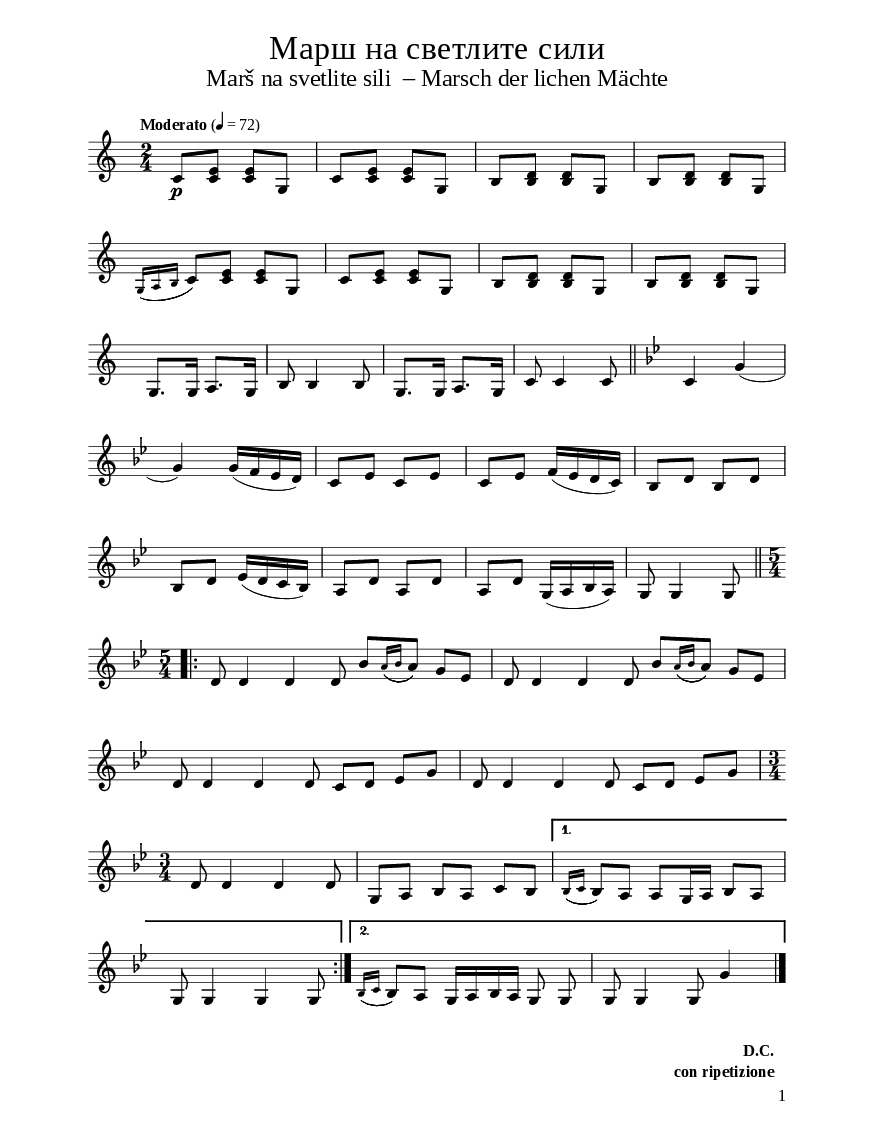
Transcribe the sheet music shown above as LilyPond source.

\version "2.24.1"

% include paper part and global functions
\include "include/globals.ily"
\bookpart {
  \label #'ref162
  \tocItem \markup "Марш на светлите сили – Marš na svetlite sili"
  \paper {
    % the system system spacing is custom here so do not include bookpart-paper.ily
    print-all-headers = ##t
    print-page-number = ##t
    print-first-page-number = ##t

    % put page numbers on the bottom
    oddHeaderMarkup = \markup ""
    evenHeaderMarkup = \markup ""
    oddFooterMarkup = \markup
    \fill-line {
      ""
      \if \should-print-page-number \fromproperty #'page:page-number-string
    }
    evenFooterMarkup = \markup
    \fill-line {
      \if \should-print-page-number \fromproperty #'page:page-number-string
      ""
    }

    left-margin = 1.5\cm
    right-margin = 1.5\cm
    top-margin = 1.6\cm
    bottom-margin = 1.2\cm
    ragged-bottom = ##t % do not spread the staves to fill the whole vertical space

    % change distance between staves
    system-system-spacing =
    #'((basic-distance . 10)
       (minimum-distance . 6)
       (padding . 1)
       (stretchability . 10))
  }

  \header {
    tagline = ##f
  }

  \score {
    \include "include/score-layout.ily"
    \new Voice \absolute {
      \clef treble
      \key c \major
      \time 2/4
      \tempoFunc "Moderato" 4 "72"
      \autoBeamOff
      c'8 \p [<e'
      c'>8]   <e'
      c'>8  [g8] | % 2
      c'8  [<e'
      c'>8]  <e'
      c'>8  [g8] | % 3
      b8  [<d'
      b>8]   <d'
      b>8 [g8] | % 4
      b8  [<d'
      b>8] <d'
      b>8 [g8] \break | % 5
      \acciaccatura { g16 [( a16 b16 ]} c'8 ) [<e'
      c'>8] <e'
      c'>8 [g8] | % 6
      c'8 [<e'
      c'>8]  <e'
      c'>8  [g8] | % 7
      b8 [<d'
      b>8] <d'
      b>8 [g8] | % 8
      b8 [ <d'
      b>8] <d'
      b>8 [g8] \break | % 9
      g8. [g16] a8. [g16] |
      b8 b4 b8 | % 11
      g8. [g16] a8. [g16] | % 12
      c'8 c'4 c'8 \bar "||"
      \key g \minor c'4 g'4 ( \break | % 14
      g'4 ) g'16 [( f'16 es'16 d'16 )] | % 15
      c'8 [es'8] c'8 [es'8] | % 16
      c'8 [es'8] f'16 [( es'16 d'16 c'16 )] | % 17
      bes8 [d'8] bes8 [d'8] \break | % 18
      bes8 [d'8] es'16 ([ d'16 c'16 bes16 ]) | % 19
      a8 [d'8] a8 [d'8] |
      a8 [d'8] g16 ([ a16 bes16 a16 ]) | % 21
      g8 g4 g8 \bar "||"
      \break | % 22
       \time 5/4
       \bar ".|:-||"  \repeat volta 2 {
        d'8 d'4 d'4 d'8 bes'8[ \acciaccatura { a'16 ( [bes'16] } a'8] ) g'8
        [es'8] | % 23
        d'8 d'4 d'4 d'8 bes'8[ \acciaccatura { a'16 ( [bes'16] } a'8] ) g'8
        [es'8] \break | % 24
        d'8 d'4 d'4 d'8 c'8 [d'8] es'8 [g'8] | % 25
        d'8 d'4 d'4 d'8 c'8 [d'8] es'8 [g'8] \break | % 26
        \time 3/4  d'8 d'4 d'4 d'8 | % 27
        g8 [a8] bes8 [a8] c'8 [bes8] |  % 28
      }
      \alternative {
        {
          \acciaccatura { bes16 ( [c'16] } bes8 ) [a8] a8 [g16 a16] bes8 [a8]
          \break | % 29
          g8 g4 g4 g8     |
        }
        {
          \acciaccatura { bes16 ( [c'16] } bes8 ) [a8] g16 [a16 bes16 a16] g8 g8 | % 31
          g8 g4 g8 g'4 \bar "|."
        }
      }
    }

    \addlyrics {}
    \addlyrics {}

    \header {
      title = \titleFunc "Марш на светлите сили" "Marš na svetlite sili  – Marsch der lichen Mächte"
    }

    \midi{}

  } % score

   \markup \dc-two "D.C.""con ripetizione"
  % include foreign translation(s) of the song
  %\include "lyrics_de/000_empty_template_lyrics_de.ly"

} % bookpart

% Più mosso
%
